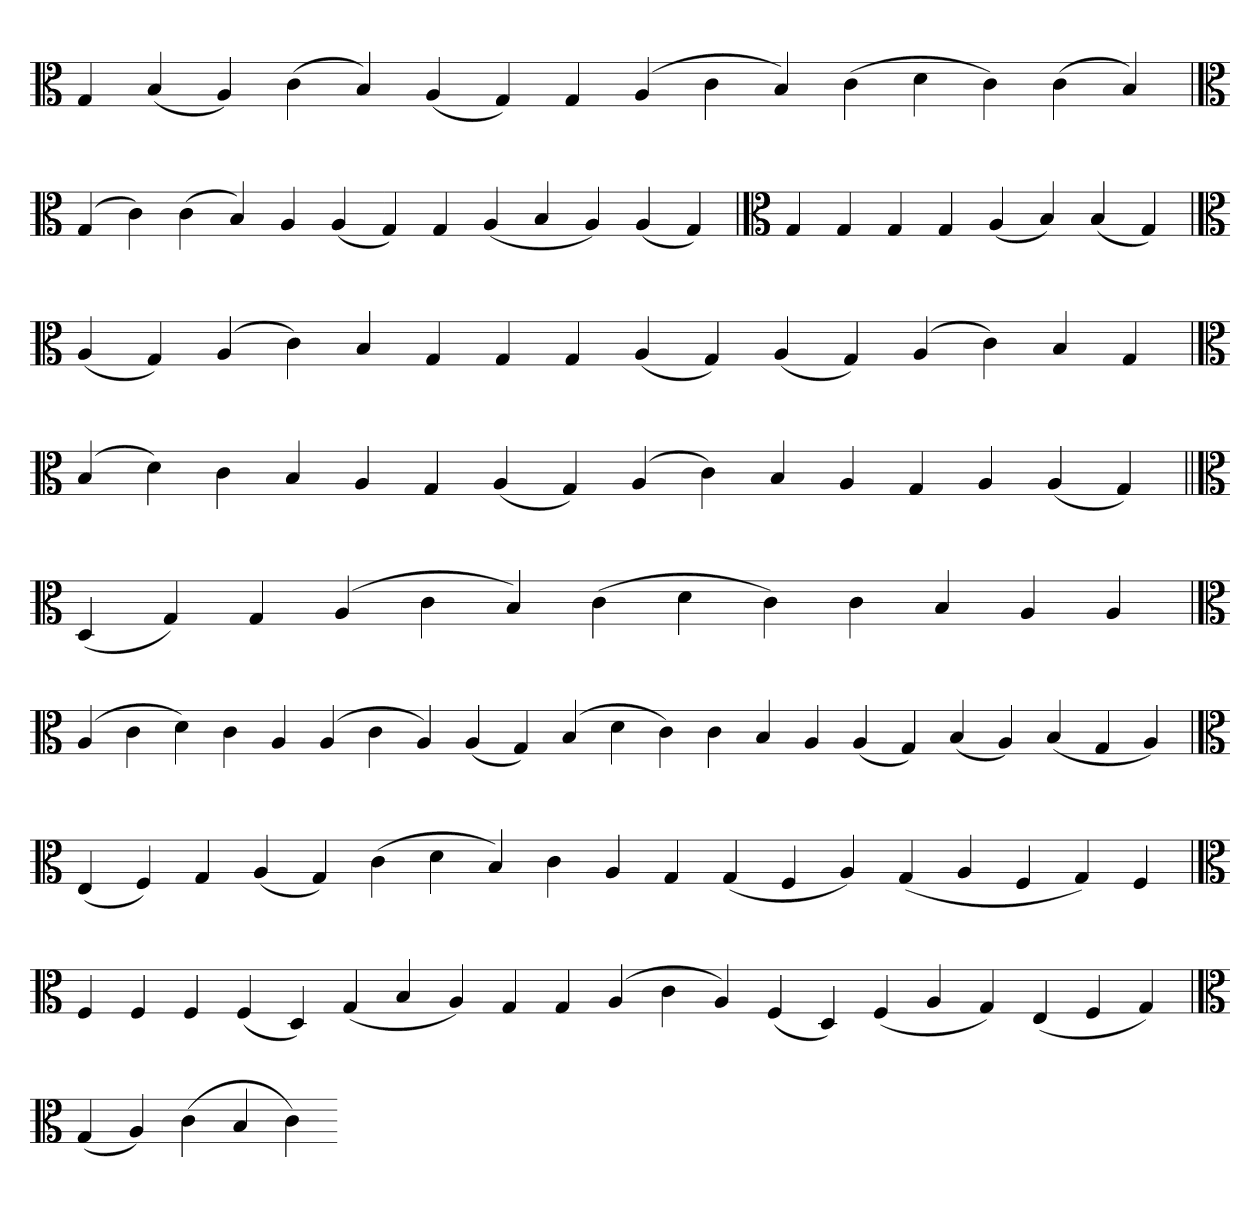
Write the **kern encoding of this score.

**kern
*part1
*staff1
*clefC3
=
4G
(4B
4A)
(4c
4B)
(4A
4G)
4G
(4A
4c
4B)
(4c
4d
4c)
(4c
4B)
=
*clefC3
(4G
4c)
(4c
4B)
4A
(4A
4G)
4G
(4A
4B
4A)
(4A
4G)
='
*clefC3
4G
4G
4G
4G
(4A
4B)
(4B
4G)
=`
*clefC3
(4A
4G)
(4A
4c)
4B
4G
4G
4G
(4A
4G)
(4A
4G)
(4A
4c)
4B
4G
='
*clefC3
(4B
4d)
4c
4B
4A
4G
(4A
4G)
(4A
4c)
4B
4A
4G
4A
(4A
4G)
=||
*clefC3
(4D
4G)
4G
(4A
4c
4B)
(4c
4d
4c)
4c
4B
4A
4A
=`
*clefC3
(4A
4c
4d)
4c
4A
(4A
4c
4A)
(4A
4G)
(4B
4d
4c)
4c
4B
4A
(4A
4G)
(4B
4A)
(4B
4G
4A)
='
*clefC3
(4E
4F)
4G
(4A
4G)
(4c
4d
4B)
4c
4A
4G
(4G
4F
4A)
(4G
4A
4F
4G)
4F
='
*clefC3
4F
4F
4F
(4F
4D)
(4G
4B
4A)
4G
4G
(4A
4c
4A)
(4F
4D)
(4F
4A
4G)
(4E
4F
4G)
=
*clefC3
(4G
4A)
(4c
4B
4c)
=-
*-
